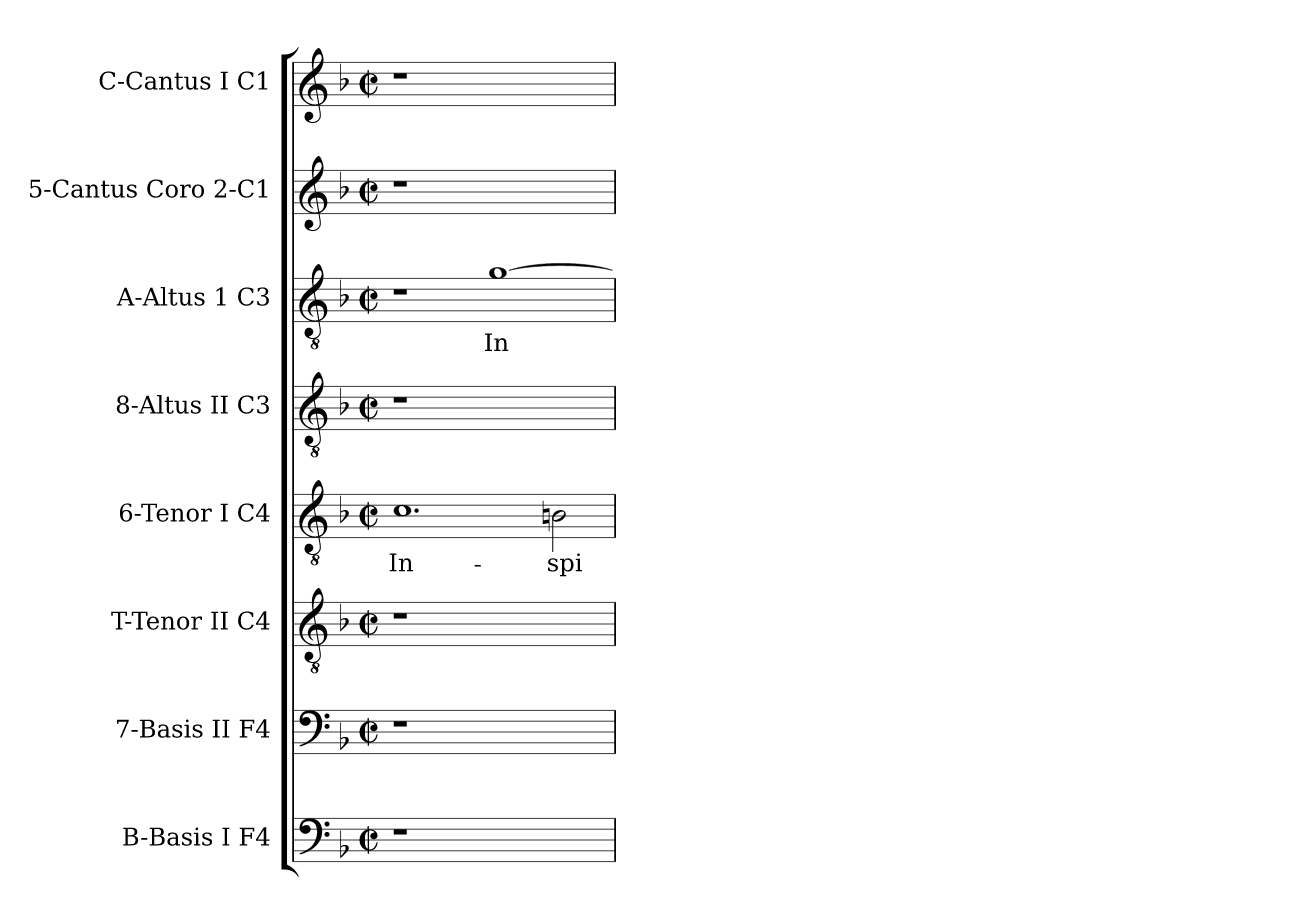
**kern	**kern	**kern	**kern	**text	**kern	**kern	**text	**kern	**kern
*part8	*part7	*part6	*part5	*part5	*part4	*part3	*part3	*part2	*part1
*staff8	*staff7	*staff6	*staff5	*staff5	*staff4	*staff3	*staff3	*staff2	*staff1
*I"B-Basis I  F4	*I"7-Basis II  F4	*I"T-Tenor II  C4	*I"6-Tenor I  C4	*	*I"8-Altus II  C3	*I"A-Altus 1  C3	*	*I"5-Cantus  Coro 2-C1	*I"C-Cantus I  C1
*I'B	*	*I'T	*	*	*	*I'A	*	*	*I'C
!!LO:PB:g=z
*stria5	*stria5	*stria5	*stria5	*	*stria5	*stria5	*	*stria5	*stria5
*clefF4	*clefF4	*clefGv2	*clefGv2	*	*clefGv2	*clefGv2	*	*clefG2	*clefG2
*k[b-]	*k[b-]	*k[b-]	*k[b-]	*	*k[b-]	*k[b-]	*	*k[b-]	*k[b-]
*F:	*F:	*F:	*F:	*	*F:	*F:	*	*F:	*F:
*M2/2	*M2/2	*M2/2	*M2/2	*	*M2/2	*M2/2	*	*M2/2	*M2/2
*met(c|)	*met(c|)	*met(c|)	*met(c|)	*	*met(c|)	*met(c|)	*	*met(c|)	*met(c|)
=1	=1	=1	=1	=1	=1	=1	=1	=1	=1
!	!	!	!	!LO:LY:b:cj	!	!	!	!	!
1r	1r	1r	1.c	In-	1r	1r	.	1r	1r
!	!	!	!	!	!	!	!LO:LY:b:cj	!	!
1ryy	1ryy	1ryy	.	.	1ryy	[>1g	In-	1ryy	1ryy
!	!	!	!	!LO:LY:b:cj	!	!	!	!	!
.	.	.	2Bn\	-spi-	.	.	.	.	.
=	=	=	=	=	=	=	=	=	=
*-	*-	*-	*-	*-	*-	*-	*-	*-	*-
